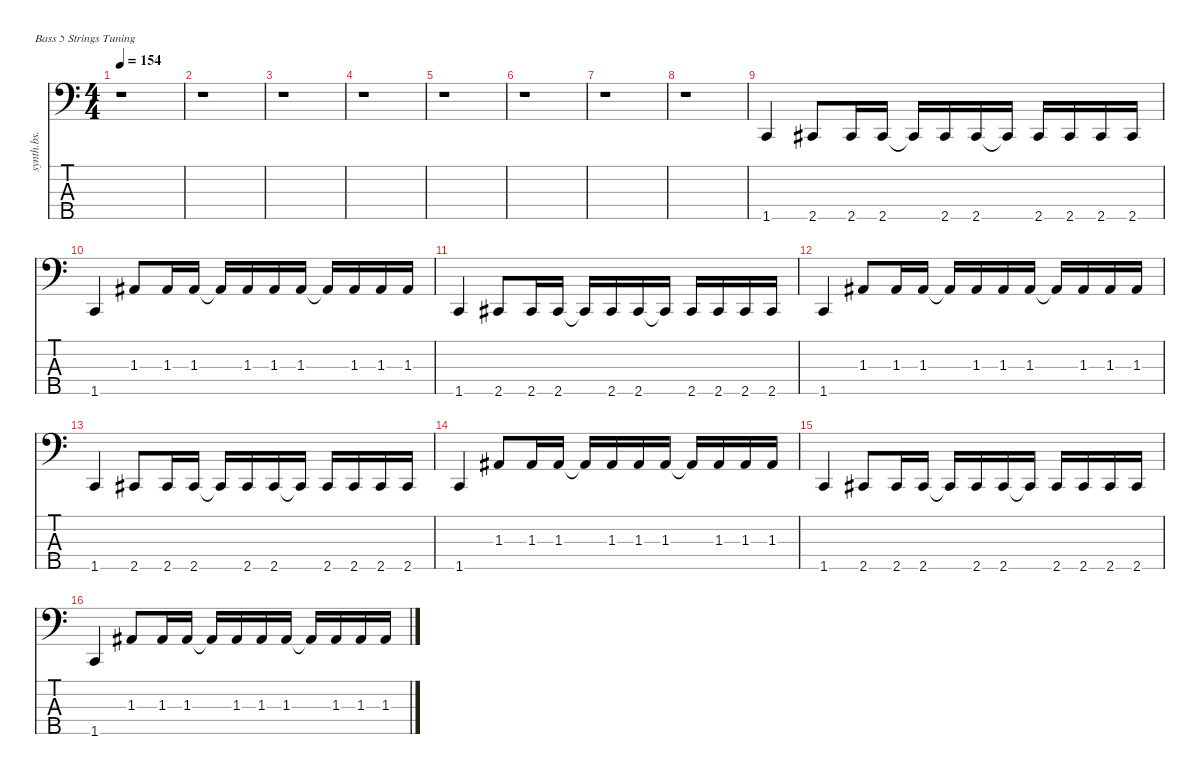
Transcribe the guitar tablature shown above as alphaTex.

\defaultSystemsLayout 4
\hideDynamics
\bracketExtendMode nobrackets
\otherSystemsTrackNameOrientation horizontal
\track ("Bass" "synth.bs.") {instrument synthbass2}
\staff {score tabs}
\tuning (G2 D2 A1 E1 B0)
\ts (4 4)
\tempo 154
\clef f4
\ks c
r.1{dy f beam Down} |
r.1{beam Down} |
r.1{beam Down} |
r.1{beam Down} |
r.1{beam Down} |
r.1{beam Down} |
r.1{beam Down} |
r.1{beam Down} |
1.5.4{beam Up} 2.5{acc #}.8{beam Up} 2.5{acc #}.16{beam Up} 2.5{acc #}.16{beam Up} 2.5{t acc #}.16{beam Up} 2.5{acc #}.16{beam Up} 2.5{acc #}.16{beam Up} 2.5{t acc #}.16{beam Up} 2.5{acc #}.16{beam Up} 2.5{acc #}.16{beam Up} 2.5{acc #}.16{beam Up} 2.5{acc #}.16{beam Up} |
1.5.4{beam Up} 1.3{acc #}.8{beam Up} 1.3{acc #}.16{beam Up} 1.3{acc #}.16{beam Up} 1.3{t acc #}.16{beam Up} 1.3{acc #}.16{beam Up} 1.3{acc #}.16{beam Up} 1.3{acc #}.16{beam Up} 1.3{t acc #}.16{beam Up} 1.3{acc #}.16{beam Up} 1.3{acc #}.16{beam Up} 1.3{acc #}.16{beam Up} |
1.5.4{beam Up} 2.5{acc #}.8{beam Up} 2.5{acc #}.16{beam Up} 2.5{acc #}.16{beam Up} 2.5{t acc #}.16{beam Up} 2.5{acc #}.16{beam Up} 2.5{acc #}.16{beam Up} 2.5{t acc #}.16{beam Up} 2.5{acc #}.16{beam Up} 2.5{acc #}.16{beam Up} 2.5{acc #}.16{beam Up} 2.5{acc #}.16{beam Up} |
1.5.4{beam Up} 1.3{acc #}.8{beam Up} 1.3{acc #}.16{beam Up} 1.3{acc #}.16{beam Up} 1.3{t acc #}.16{beam Up} 1.3{acc #}.16{beam Up} 1.3{acc #}.16{beam Up} 1.3{acc #}.16{beam Up} 1.3{t acc #}.16{beam Up} 1.3{acc #}.16{beam Up} 1.3{acc #}.16{beam Up} 1.3{acc #}.16{beam Up} |
1.5.4{beam Up} 2.5{acc #}.8{beam Up} 2.5{acc #}.16{beam Up} 2.5{acc #}.16{beam Up} 2.5{t acc #}.16{beam Up} 2.5{acc #}.16{beam Up} 2.5{acc #}.16{beam Up} 2.5{t acc #}.16{beam Up} 2.5{acc #}.16{beam Up} 2.5{acc #}.16{beam Up} 2.5{acc #}.16{beam Up} 2.5{acc #}.16{beam Up} |
1.5.4{beam Up} 1.3{acc #}.8{beam Up} 1.3{acc #}.16{beam Up} 1.3{acc #}.16{beam Up} 1.3{t acc #}.16{beam Up} 1.3{acc #}.16{beam Up} 1.3{acc #}.16{beam Up} 1.3{acc #}.16{beam Up} 1.3{t acc #}.16{beam Up} 1.3{acc #}.16{beam Up} 1.3{acc #}.16{beam Up} 1.3{acc #}.16{beam Up} |
1.5.4{beam Up} 2.5{acc #}.8{beam Up} 2.5{acc #}.16{beam Up} 2.5{acc #}.16{beam Up} 2.5{t acc #}.16{beam Up} 2.5{acc #}.16{beam Up} 2.5{acc #}.16{beam Up} 2.5{t acc #}.16{beam Up} 2.5{acc #}.16{beam Up} 2.5{acc #}.16{beam Up} 2.5{acc #}.16{beam Up} 2.5{acc #}.16{beam Up} |
1.5.4{beam Up} 1.3{acc #}.8{beam Up} 1.3{acc #}.16{beam Up} 1.3{acc #}.16{beam Up} 1.3{t acc #}.16{beam Up} 1.3{acc #}.16{beam Up} 1.3{acc #}.16{beam Up} 1.3{acc #}.16{beam Up} 1.3{t acc #}.16{beam Up} 1.3{acc #}.16{beam Up} 1.3{acc #}.16{beam Up} 1.3{acc #}.16{beam Up}
